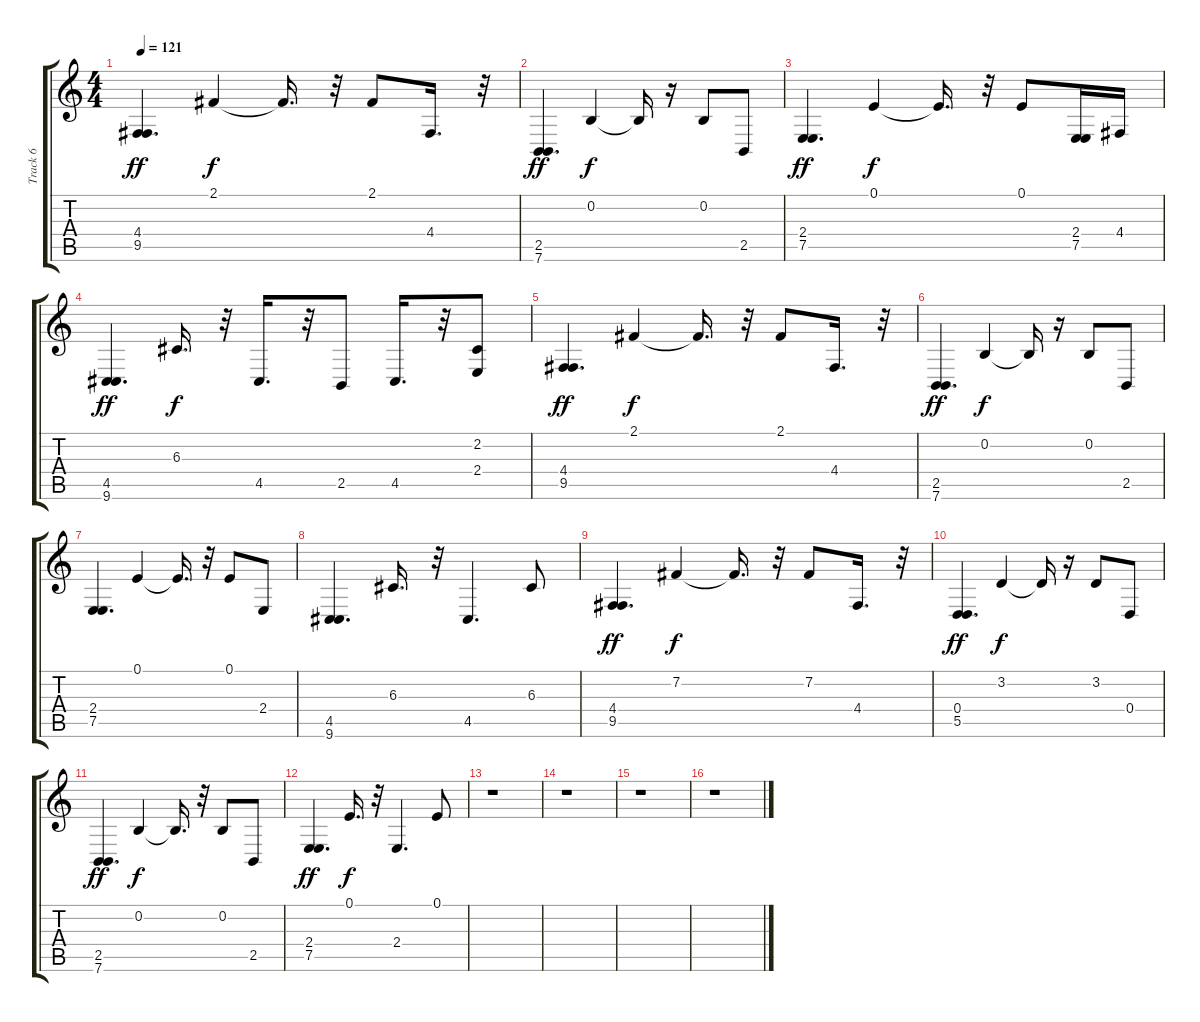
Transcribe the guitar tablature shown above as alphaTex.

\track ("Track 6" "Track 6") {instrument electricpiano1}
\staff {score tabs}
\tuning (E4 B3 G3 D3 A2 E2) {hide}
\ts (4 4)
\tempo 121
\clef g2
\ks c
(4.4 9.5).4{d dy ff} 2.1.4{dy f} 2.1{t}.16{d} r.32 2.1.8 4.4.16{d} r.32 |
(2.5 7.6).4{d dy ff} 0.2.4{dy f} 0.2{t}.16 r.16 0.2.8 2.5.8 |
(2.4 7.5).4{d dy ff} 0.1.4{dy f} 0.1{t}.16{d} r.32 0.1.8 (2.4 7.5).16 4.4.16 |
(4.5 9.6).4{d dy ff} 6.3.16{d dy f} r.32 4.5.16{d} r.32 2.5.8 4.5.16{d} r.32 (2.2 2.4).8 |
(4.4 9.5).4{d dy ff} 2.1.4{dy f} 2.1{t}.16{d} r.32 2.1.8 4.4.16{d} r.32 |
(2.5 7.6).4{d dy ff} 0.2.4{dy f} 0.2{t}.16 r.16 0.2.8 2.5.8 |
(2.4 7.5).4{d} 0.1.4 0.1{t}.16{d} r.32 0.1.8 2.4.8 |
(4.5 9.6).4{d} 6.3.16{d} r.32 4.5.4{d} 6.3.8 |
(4.4 9.5).4{d dy ff} 7.2.4{dy f} 7.2{t}.16{d} r.32 7.2.8 4.4.16{d} r.32 |
(0.4 5.5).4{d dy ff} 3.2.4{dy f} 3.2{t}.16 r.16 3.2.8 0.4.8 |
(2.5 7.6).4{d dy ff} 0.2.4{dy f} 0.2{t}.16{d} r.32 0.2.8 2.5.8 |
(2.4 7.5).4{d dy ff} 0.1.16{d dy f} r.32 2.4.4{d} 0.1.8 |
r.1 |
r.1 |
r.1 |
r.1
